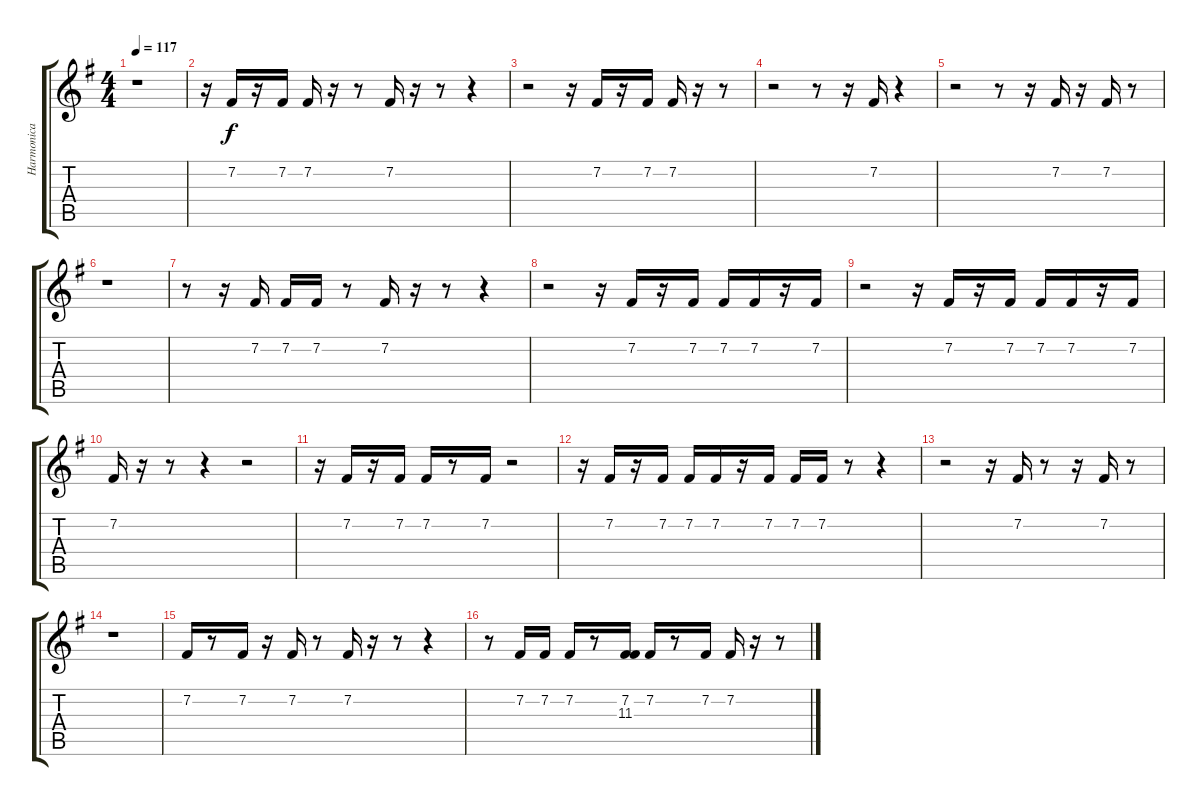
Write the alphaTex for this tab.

\track ("Harmonica" "Harmonica") {instrument harmonica}
\staff {score tabs}
\tuning (E4 B3 G3 D3 A2 E2) {hide}
\ts (4 4)
\tempo 117
\clef g2
\ks g
r.1{dy f} |
r.16 7.2.16 r.16 7.2.16 7.2.16 r.16 r.8 7.2.16 r.16 r.8 r.4 |
r.2 r.16 7.2.16 r.16 7.2.16 7.2.16 r.16 r.8 |
r.2 r.8 r.16 7.2.16 r.4 |
r.2 r.8 r.16 7.2.16 r.16 7.2.16 r.8 |
r.1 |
r.8 r.16 7.2.16 7.2.16 7.2.16 r.8 7.2.16 r.16 r.8 r.4 |
r.2 r.16 7.2.16 r.16 7.2.16 7.2.16 7.2.16 r.16 7.2.16 |
r.2 r.16 7.2.16 r.16 7.2.16 7.2.16 7.2.16 r.16 7.2.16 |
7.2.16 r.16 r.8 r.4 r.2 |
r.16 7.2.16 r.16 7.2.16 7.2.16 r.8 7.2.16 r.2 |
r.16 7.2.16 r.16 7.2.16 7.2.16 7.2.16 r.16 7.2.16 7.2.16 7.2.16 r.8 r.4 |
r.2 r.16 7.2.16 r.8 r.16 7.2.16 r.8 |
r.1 |
7.2.16 r.8 7.2.16 r.16 7.2.16 r.8 7.2.16 r.16 r.8 r.4 |
r.8 7.2.16 7.2.16 7.2.16 r.8 (7.2 11.3).16 7.2.16 r.8 7.2.16 7.2.16 r.16 r.8
